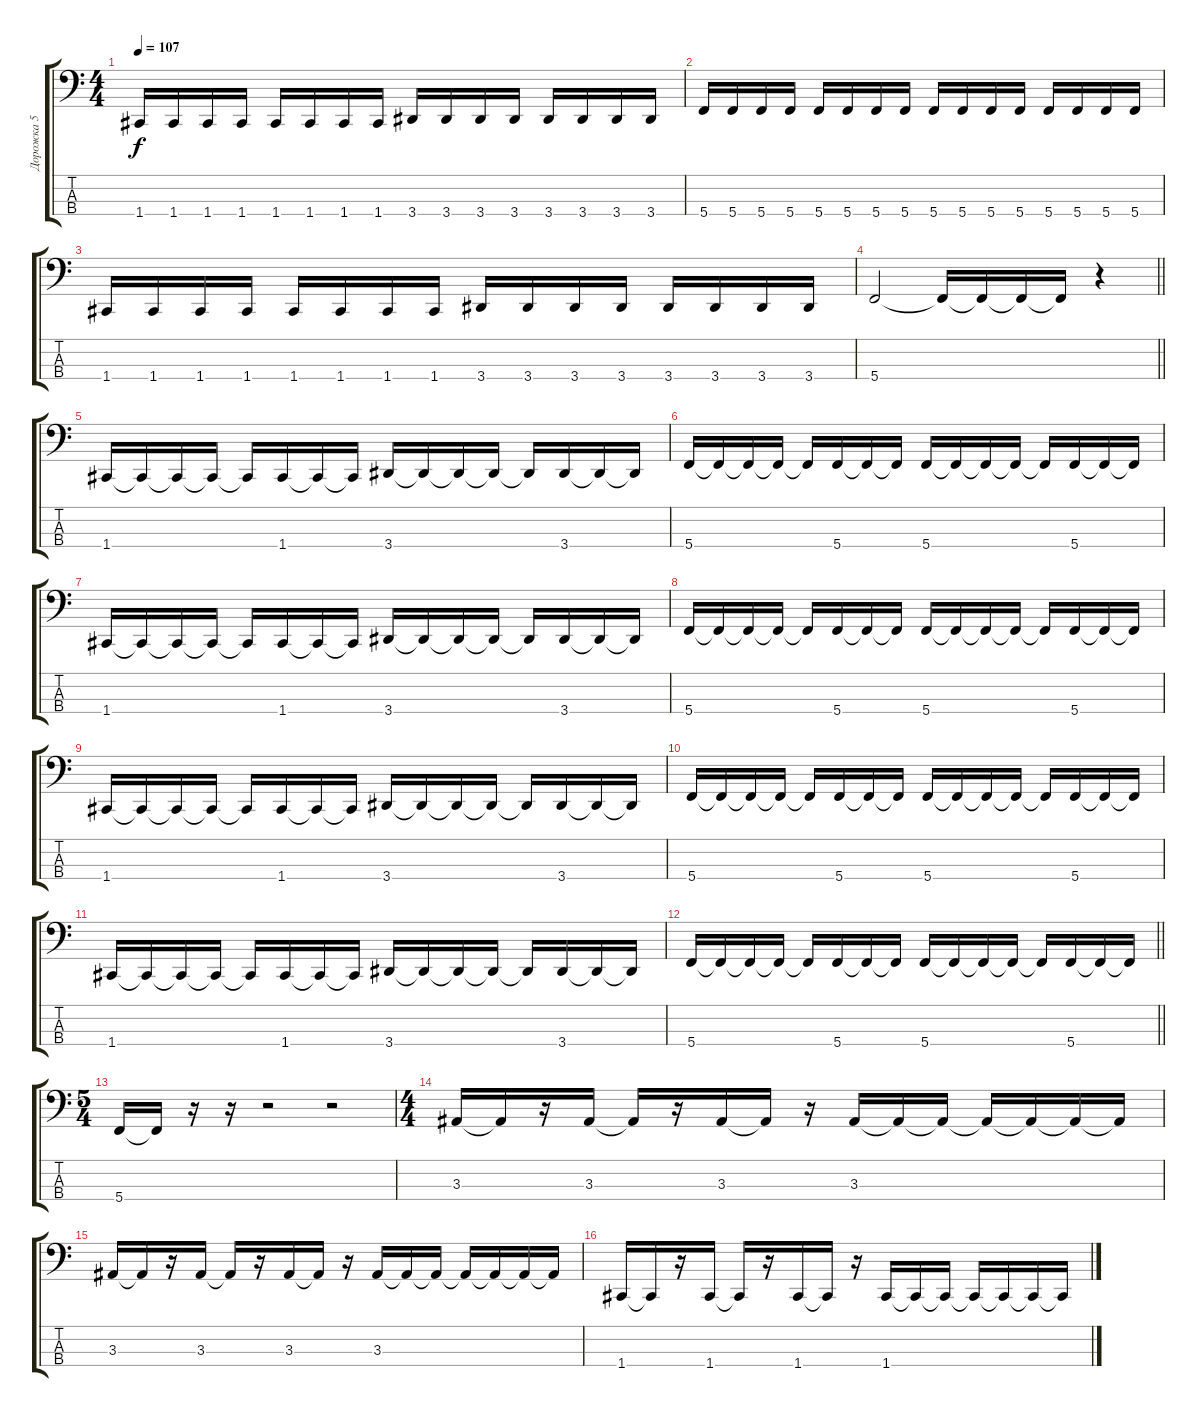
\track ("Дорожка 5" "Дорожка 5") {instrument electricbasspick}
\staff {score tabs}
\tuning (F2 C2 G1 C1) {hide}
\ts (4 4)
\tempo 107
\clef f4
\ks c
1.4.16{dy f} 1.4.16 1.4.16 1.4.16 1.4.16 1.4.16 1.4.16 1.4.16 3.4.16 3.4.16 3.4.16 3.4.16 3.4.16 3.4.16 3.4.16 3.4.16 |
5.4.16 5.4.16 5.4.16 5.4.16 5.4.16 5.4.16 5.4.16 5.4.16 5.4.16 5.4.16 5.4.16 5.4.16 5.4.16 5.4.16 5.4.16 5.4.16 |
1.4.16 1.4.16 1.4.16 1.4.16 1.4.16 1.4.16 1.4.16 1.4.16 3.4.16 3.4.16 3.4.16 3.4.16 3.4.16 3.4.16 3.4.16 3.4.16 |
\barLineRight lightlight
5.4.2 5.4{t}.16 5.4{t}.16 5.4{t}.16 5.4{t}.16 r.4 |
\section ("" "")
1.4.16 1.4{t}.16 1.4{t}.16 1.4{t}.16 1.4{t}.16 1.4.16 1.4{t}.16 1.4{t}.16 3.4.16 3.4{t}.16 3.4{t}.16 3.4{t}.16 3.4{t}.16 3.4.16 3.4{t}.16 3.4{t}.16 |
5.4.16 5.4{t}.16 5.4{t}.16 5.4{t}.16 5.4{t}.16 5.4.16 5.4{t}.16 5.4{t}.16 5.4.16 5.4{t}.16 5.4{t}.16 5.4{t}.16 5.4{t}.16 5.4.16 5.4{t}.16 5.4{t}.16 |
1.4.16 1.4{t}.16 1.4{t}.16 1.4{t}.16 1.4{t}.16 1.4.16 1.4{t}.16 1.4{t}.16 3.4.16 3.4{t}.16 3.4{t}.16 3.4{t}.16 3.4{t}.16 3.4.16 3.4{t}.16 3.4{t}.16 |
5.4.16 5.4{t}.16 5.4{t}.16 5.4{t}.16 5.4{t}.16 5.4.16 5.4{t}.16 5.4{t}.16 5.4.16 5.4{t}.16 5.4{t}.16 5.4{t}.16 5.4{t}.16 5.4.16 5.4{t}.16 5.4{t}.16 |
1.4.16 1.4{t}.16 1.4{t}.16 1.4{t}.16 1.4{t}.16 1.4.16 1.4{t}.16 1.4{t}.16 3.4.16 3.4{t}.16 3.4{t}.16 3.4{t}.16 3.4{t}.16 3.4.16 3.4{t}.16 3.4{t}.16 |
5.4.16 5.4{t}.16 5.4{t}.16 5.4{t}.16 5.4{t}.16 5.4.16 5.4{t}.16 5.4{t}.16 5.4.16 5.4{t}.16 5.4{t}.16 5.4{t}.16 5.4{t}.16 5.4.16 5.4{t}.16 5.4{t}.16 |
1.4.16 1.4{t}.16 1.4{t}.16 1.4{t}.16 1.4{t}.16 1.4.16 1.4{t}.16 1.4{t}.16 3.4.16 3.4{t}.16 3.4{t}.16 3.4{t}.16 3.4{t}.16 3.4.16 3.4{t}.16 3.4{t}.16 |
\barLineRight lightlight
5.4.16 5.4{t}.16 5.4{t}.16 5.4{t}.16 5.4{t}.16 5.4.16 5.4{t}.16 5.4{t}.16 5.4.16 5.4{t}.16 5.4{t}.16 5.4{t}.16 5.4{t}.16 5.4.16 5.4{t}.16 5.4{t}.16 |
\ts (5 4)
\section ("" "")
5.4.16 5.4{t}.16 r.16 r.16 r.2 r.2 |
\ts (4 4)
3.3.16 3.3{t}.16 r.16 3.3.16 3.3{t}.16 r.16 3.3.16 3.3{t}.16 r.16 3.3.16 3.3{t}.16 3.3{t}.16 3.3{t}.16 3.3{t}.16 3.3{t}.16 3.3{t}.16 |
3.3.16 3.3{t}.16 r.16 3.3.16 3.3{t}.16 r.16 3.3.16 3.3{t}.16 r.16 3.3.16 3.3{t}.16 3.3{t}.16 3.3{t}.16 3.3{t}.16 3.3{t}.16 3.3{t}.16 |
1.4.16 1.4{t}.16 r.16 1.4.16 1.4{t}.16 r.16 1.4.16 1.4{t}.16 r.16 1.4.16 1.4{t}.16 1.4{t}.16 1.4{t}.16 1.4{t}.16 1.4{t}.16 1.4{t}.16
